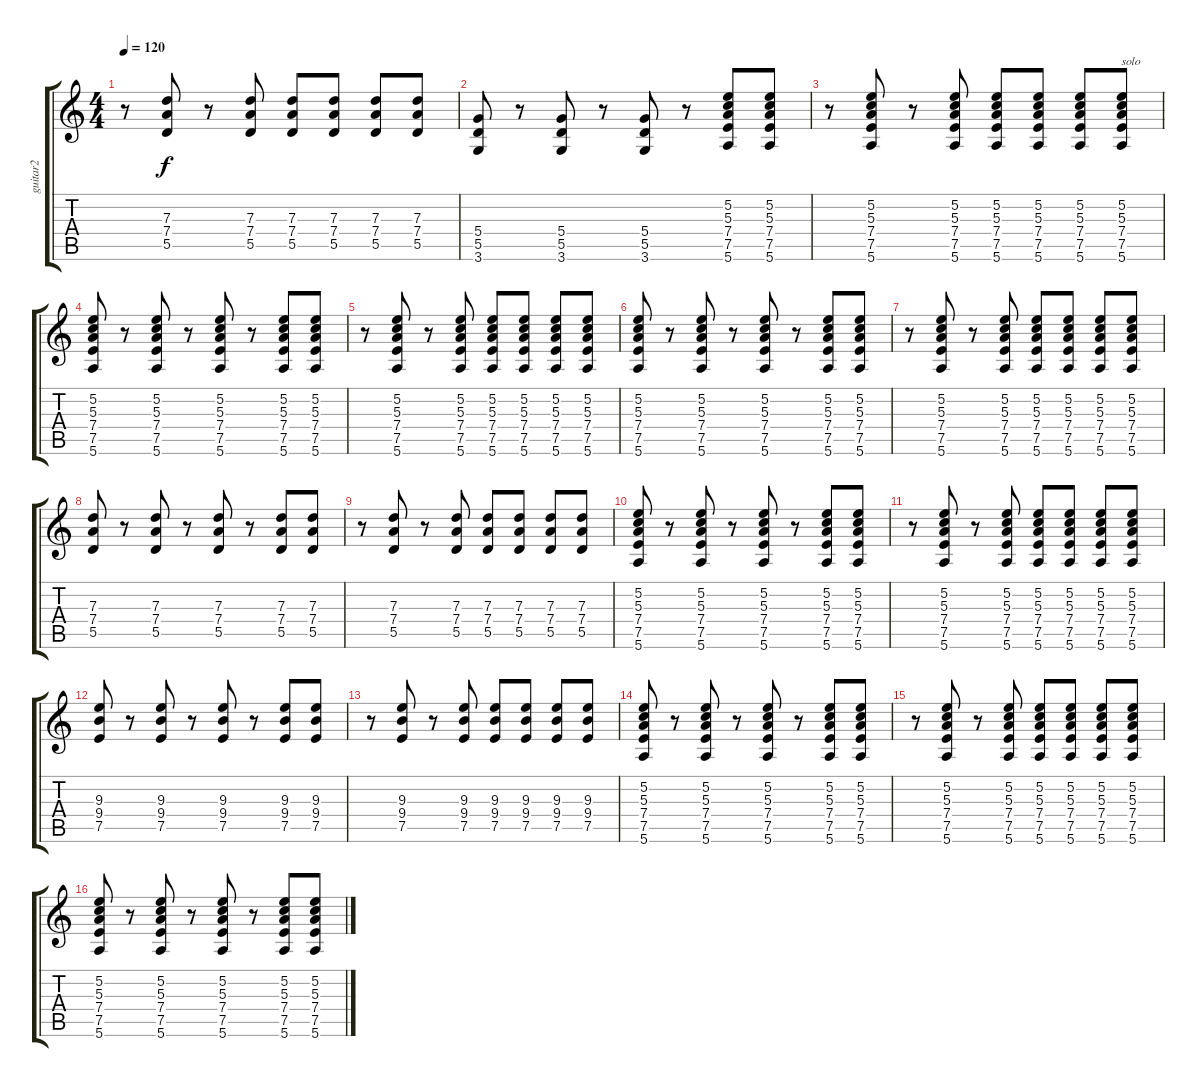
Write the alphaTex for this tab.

\track ("guitar2" "guitar2") {instrument distortionguitar}
\staff {score tabs}
\tuning (E4 B3 G3 D3 A2 E2) {hide}
\ts (4 4)
\tempo 120
\clef g2
\ks c
r.8{dy f} (7.3 7.4 5.5).8 r.8 (7.3 7.4 5.5).8 (7.3 7.4 5.5).8 (7.3 7.4 5.5).8 (7.3 7.4 5.5).8 (7.3 7.4 5.5).8 |
(5.4 5.5 3.6).8 r.8 (5.4 5.5 3.6).8 r.8 (5.4 5.5 3.6).8 r.8 (5.2 5.3 7.4 7.5 5.6).8 (5.2 5.3 7.4 7.5 5.6).8 |
r.8 (5.2 5.3 7.4 7.5 5.6).8 r.8 (5.2 5.3 7.4 7.5 5.6).8 (5.2 5.3 7.4 7.5 5.6).8 (5.2 5.3 7.4 7.5 5.6).8 (5.2 5.3 7.4 7.5 5.6).8 (5.2 5.3 7.4 7.5 5.6).8{txt "solo"} |
(5.2 5.3 7.4 7.5 5.6).8 r.8 (5.2 5.3 7.4 7.5 5.6).8 r.8 (5.2 5.3 7.4 7.5 5.6).8 r.8 (5.2 5.3 7.4 7.5 5.6).8 (5.2 5.3 7.4 7.5 5.6).8 |
r.8 (5.2 5.3 7.4 7.5 5.6).8 r.8 (5.2 5.3 7.4 7.5 5.6).8 (5.2 5.3 7.4 7.5 5.6).8 (5.2 5.3 7.4 7.5 5.6).8 (5.2 5.3 7.4 7.5 5.6).8 (5.2 5.3 7.4 7.5 5.6).8 |
(5.2 5.3 7.4 7.5 5.6).8 r.8 (5.2 5.3 7.4 7.5 5.6).8 r.8 (5.2 5.3 7.4 7.5 5.6).8 r.8 (5.2 5.3 7.4 7.5 5.6).8 (5.2 5.3 7.4 7.5 5.6).8 |
r.8 (5.2 5.3 7.4 7.5 5.6).8 r.8 (5.2 5.3 7.4 7.5 5.6).8 (5.2 5.3 7.4 7.5 5.6).8 (5.2 5.3 7.4 7.5 5.6).8 (5.2 5.3 7.4 7.5 5.6).8 (5.2 5.3 7.4 7.5 5.6).8 |
(7.3 7.4 5.5).8 r.8 (7.3 7.4 5.5).8 r.8 (7.3 7.4 5.5).8 r.8 (7.3 7.4 5.5).8 (7.3 7.4 5.5).8 |
r.8 (7.3 7.4 5.5).8 r.8 (7.3 7.4 5.5).8 (7.3 7.4 5.5).8 (7.3 7.4 5.5).8 (7.3 7.4 5.5).8 (7.3 7.4 5.5).8 |
(5.2 5.3 7.4 7.5 5.6).8 r.8 (5.2 5.3 7.4 7.5 5.6).8 r.8 (5.2 5.3 7.4 7.5 5.6).8 r.8 (5.2 5.3 7.4 7.5 5.6).8 (5.2 5.3 7.4 7.5 5.6).8 |
r.8 (5.2 5.3 7.4 7.5 5.6).8 r.8 (5.2 5.3 7.4 7.5 5.6).8 (5.2 5.3 7.4 7.5 5.6).8 (5.2 5.3 7.4 7.5 5.6).8 (5.2 5.3 7.4 7.5 5.6).8 (5.2 5.3 7.4 7.5 5.6).8 |
(9.3 9.4 7.5).8 r.8 (9.3 9.4 7.5).8 r.8 (9.3 9.4 7.5).8 r.8 (9.3 9.4 7.5).8 (9.3 9.4 7.5).8 |
r.8 (9.3 9.4 7.5).8 r.8 (9.3 9.4 7.5).8 (9.3 9.4 7.5).8 (9.3 9.4 7.5).8 (9.3 9.4 7.5).8 (9.3 9.4 7.5).8 |
(5.2 5.3 7.4 7.5 5.6).8 r.8 (5.2 5.3 7.4 7.5 5.6).8 r.8 (5.2 5.3 7.4 7.5 5.6).8 r.8 (5.2 5.3 7.4 7.5 5.6).8 (5.2 5.3 7.4 7.5 5.6).8 |
r.8 (5.2 5.3 7.4 7.5 5.6).8 r.8 (5.2 5.3 7.4 7.5 5.6).8 (5.2 5.3 7.4 7.5 5.6).8 (5.2 5.3 7.4 7.5 5.6).8 (5.2 5.3 7.4 7.5 5.6).8 (5.2 5.3 7.4 7.5 5.6).8 |
(5.2 5.3 7.4 7.5 5.6).8 r.8 (5.2 5.3 7.4 7.5 5.6).8 r.8 (5.2 5.3 7.4 7.5 5.6).8 r.8 (5.2 5.3 7.4 7.5 5.6).8 (5.2 5.3 7.4 7.5 5.6).8
